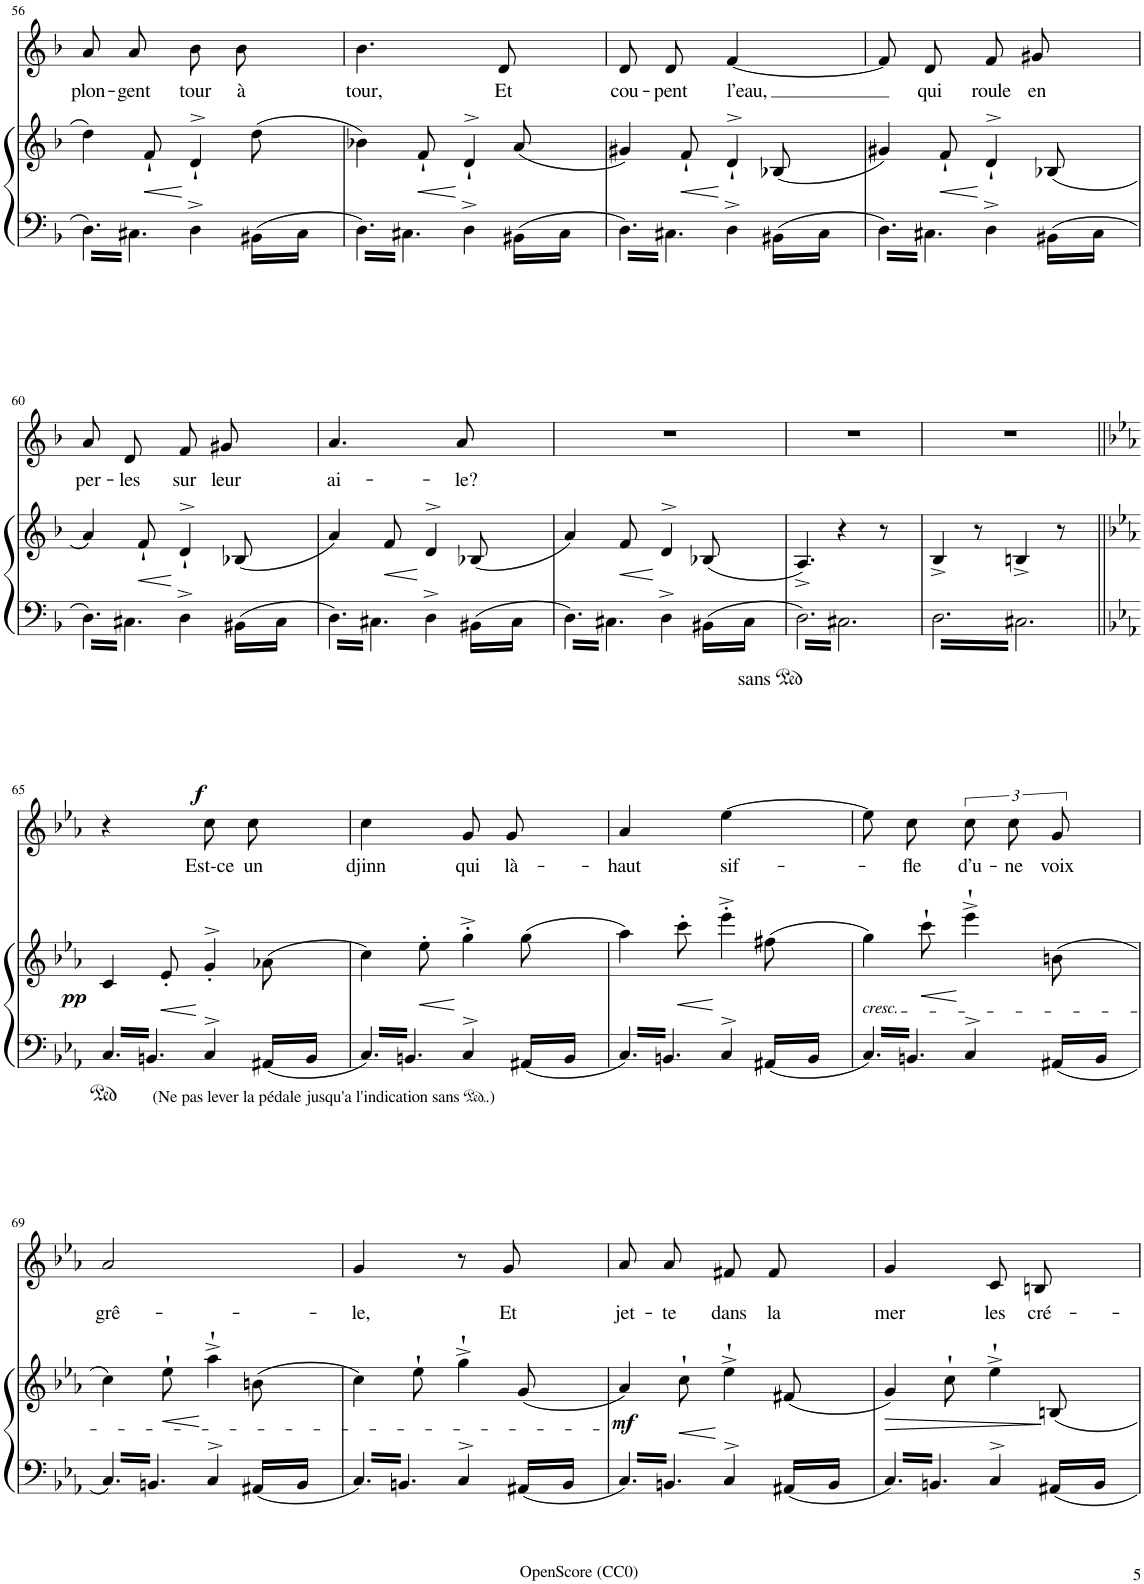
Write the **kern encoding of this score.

**kern	**kern	**dynam	**kern	**text	**dynam
*part2	*part2	*part2	*part1	*part1	*part1
*staff3	*staff2	*staff2/3	*staff1	*staff1	*staff1
*I"Piano	*	*	*I"Chant Voice	*	*
*I'Pno	*	*	*	*	*
!!LO:PB:g=z
*clefF4	*clefG2	*	*clefG2	*	*
*k[b-]	*k[b-]	*	*k[b-]	*	*
*M6/8	*M6/8	*	*M2/4	*	*
=56	=56	=56	=56	=56	=56
!	!	!	!	!LO:LY:b	!
12..D\	4dd\	.	8a/L	plon-	.
!	!	!	!	!LO:LY:b	!
.	.	.	8a/J	-gent	.
[16C#X\	.	.	.	.	.
!	!	!LO:HP:b	!	!LO:LY:b	!
8C#\]	8f`/	<	8b-\L	tour	.
!	!	!	!	!LO:LY:b	!
4D^\	4d`^>/	[	8b-\J	à	.
.	.	.	4ryy	.	.
16BB#X\LL	(8dd\	.	.	.	.
16C#\JJ	.	.	.	.	.
=57	=57	=57	=57	=57	=57
!	!	!	!	!LO:LY:b	!
12..D\	4b-X\)	.	4.b-\	tour,	.
[16C#X\	.	.	.	.	.
!	!	!LO:HP:b	!	!	!
8C#\]	8f`/	<	.	.	.
!	!	!	!	!LO:LY:b	!
4D^\	4d`^>/	[	8d/	Et	.
.	.	.	4ryy	.	.
16BB#X\LL	(8a/	.	.	.	.
16C#\JJ	.	.	.	.	.
=58	=58	=58	=58	=58	=58
!	!	!	!	!LO:LY:b	!
12..D\	4g#X/)	.	8d/L	cou-	.
!	!	!	!	!LO:LY:b	!
.	.	.	8d/J	-pent	.
[16C#X\	.	.	.	.	.
!	!	!LO:HP:b	!	!LO:LY:b	!
8C#\]	8f`/	<	[4f/	l’eau,	.
4D^\	4d`^>/	[	.	.	.
.	.	.	4ryy	.	.
16BB#X\LL	(8B-X/	.	.	.	.
16C#\JJ	.	.	.	.	.
=59	=59	=59	=59	=59	=59
12..D\	4g#X/)	.	8f/L]	.	.
!	!	!	!	!LO:LY:b	!
.	.	.	8d/J	qui	.
[16C#X\	.	.	.	.	.
!	!	!LO:HP:b	!	!LO:LY:b	!
8C#\]	8f`/	<	8f/L	roule	.
!	!	!	!	!LO:LY:b	!
4D^\	4d`^>/	[	8g#X/J	en	.
.	.	.	4ryy	.	.
16BB#X\LL	(8B-X/	.	.	.	.
16C#\JJ	.	.	.	.	.
!!LO:LB:g=z
=60	=60	=60	=60	=60	=60
!	!	!	!	!LO:LY:b	!
12..D\	4a/)	.	8a/L	per-	.
!	!	!	!	!LO:LY:b	!
.	.	.	8d/J	-les	.
[16C#X\	.	.	.	.	.
!	!	!LO:HP:b	!	!LO:LY:b	!
8C#\]	8f`/	<	8f/L	sur	.
!	!	!	!	!LO:LY:b	!
4D^\	4d`^>/	[	8g#X/J	leur	.
.	.	.	4ryy	.	.
16BB#X\LL	(8B-X/	.	.	.	.
16C#\JJ	.	.	.	.	.
=61	=61	=61	=61	=61	=61
!	!	!	!	!LO:LY:b	!
12..D\	4a/)	.	4.a/	ai-	.
[16C#X\	.	.	.	.	.
!	!	!LO:HP:b	!	!	!
8C#\]	8f/	<	.	.	.
!	!	!	!	!LO:LY:b	!
4D^\	4d^>/	[	8a/	-le?	.
.	.	.	4ryy	.	.
16BB#X\LL	(8B-X/	.	.	.	.
16C#\JJ	.	.	.	.	.
=62	=62	=62	=62	=62	=62
12..D\	4a/)	.	2r	.	.
[16C#X\	.	.	.	.	.
!	!	!LO:HP:b	!	!	!
8C#\]	8f/	<	.	.	.
4D^\	4d^>/	[	.	.	.
.	.	.	4ryy	.	.
16BB#X\LL	(8B-X/	.	.	.	.
16C#\JJ	.	.	.	.	.
=63	=63	=63	=63	=63	=63
6..D\	4.A^</)	.	2r	.	.
[8C#X\	4r	.	.	.	.
4C#\]	.	.	4ryy	.	.
.	8r	.	.	.	.
=64	=64	=64	=64	=64	=64
6..D\	4B-^</	.	2r	.	.
.	8r	.	.	.	.
[8C#X\	4Bn^</	.	.	.	.
4C#\]	.	.	4ryy	.	.
.	8r	.	.	.	.
!!LO:LB:g=z
=65||	=65||	=65||	=65||	=65||	=65||
*k[b-e-a-]	*k[b-e-a-]	*	*k[b-e-a-]	*	*
!LO:TX:b:t=(Ne pas lever la pédale jusqu'a l'indication sans	!	!	!	!	!
!LO:TX:b:t=.)	!	!	!	!	!
!	!	!LO:DY:b	!	!	!
12..C/	4c/	pp	4r	.	.
[16BBn/	.	.	.	.	.
!	!	!LO:HP:b	!	!LO:LY:b	!LO:DY:a
8BB/]	8e-'/	<	8cc\L	Est-ce	f
!	!	!	!	!LO:LY:b	!
4C^>/	4g'^>/	[	8cc\J	un	.
.	.	.	4ryy	.	.
16AA#X/LL	(8a-X\	.	.	.	.
16BB/JJ	.	.	.	.	.
=66	=66	=66	=66	=66	=66
!	!	!	!	!LO:LY:b	!
12..C/	4cc\)	.	4cc\	djinn	.
[16BBn/	.	.	.	.	.
!	!	!LO:HP:b	!	!LO:LY:b	!
8BB/]	8ee-'\	<	8g/L	qui	.
!	!	!	!	!LO:LY:b	!
4C^>/	4gg'^>\	[	8g/J	là-	.
.	.	.	4ryy	.	.
16AA#X/LL	(8gg\	.	.	.	.
16BB/JJ	.	.	.	.	.
=67	=67	=67	=67	=67	=67
!	!	!	!	!LO:LY:b	!
12..C/	4aa-\)	.	4a-/	-haut	.
[16BBn/	.	.	.	.	.
!	!	!LO:HP:b	!	!LO:LY:b	!
8BB/]	8ccc'\	<	[4ee-\	sif-	.
4C^>/	4eee-'^>\	[	.	.	.
.	.	.	4ryy	.	.
16AA#X/LL	(8ff#X\	.	.	.	.
16BB/JJ	.	.	.	.	.
=68	=68	=68	=68	=68	=68
!	!LO:TX:b:i:t=cresc.	!	!	!	!
12..C/	4gg\)	.	8ee-\L]	.	.
!	!	!	!	!LO:LY:b	!
.	.	.	8cc\J	-fle	.
[16BBn/	.	.	.	.	.
!	!	!LO:HP:b	!	!LO:LY:b	!
8BB/]	8ccc`\	<	12cc/L	d’u-	.
!	!	!	!	!LO:LY:b	!
.	.	.	12cc/	-ne	.
4C^>/	4eee-^>`\	[	.	.	.
!	!	!	!	!LO:LY:b	!
.	.	.	12g/J	voix	.
.	.	.	4ryy	.	.
16AA#X/LL	(8bn\	.	.	.	.
16BB/JJ	.	.	.	.	.
!!LO:LB:g=z
=69	=69	=69	=69	=69	=69
!	!	!	!	!LO:LY:b	!
12..C/	4cc\)	.	2a-/	grê-	.
[16BBn/	.	.	.	.	.
!	!	!LO:HP:b	!	!	!
8BB/]	8ee-`\	<	.	.	.
4C^>/	4aa-^>`\	[	.	.	.
.	.	.	4ryy	.	.
16AA#X/LL	(8bn\	.	.	.	.
16BB/JJ	.	.	.	.	.
=70	=70	=70	=70	=70	=70
!	!	!	!	!LO:LY:b	!
12..C/	4cc\)	.	4g/	-le,	.
[16BBn/	.	.	.	.	.
8BB/]	8ee-`\	.	8r	.	.
!	!	!	!	!LO:LY:b	!
4C^>/	4gg^>`\	.	8g/	Et	.
.	.	.	4ryy	.	.
16AA#X/LL	(8g/	.	.	.	.
16BB/JJ	.	.	.	.	.
=71	=71	=71	=71	=71	=71
!	!	!LO:DY:b	!	!LO:LY:b	!
12..C/	4a-/)	mf	8a-/L	jet-	.
!	!	!	!	!LO:LY:b	!
.	.	.	8a-/J	-te	.
[16BBn/	.	.	.	.	.
!	!	!LO:HP:b	!	!LO:LY:b	!
8BB/]	8cc`\	<	8f#X/L	dans	.
!	!	!	!	!LO:LY:b	!
4C^>/	4ee-^>`\	[	8f#/J	la	.
.	.	.	4ryy	.	.
16AA#X/LL	(8f#X/	.	.	.	.
16BB/JJ	.	.	.	.	.
=72	=72	=72	=72	=72	=72
!	!	!LO:HP:b	!	!LO:LY:b	!
12..C/	4g/)	>	4g/	mer	.
[16BBn/	.	.	.	.	.
!	!	!	!	!LO:LY:b	!
8BB/]	8cc`\	.	8c/L	les	.
!	!	!	!	!LO:LY:b	!
4C^>/	4ee-^>`\	.	8Bn/J	cré-	.
.	.	.	4ryy	.	.
16AA#X/LL	8Bn/	]	.	.	.
16BB/JJ	.	.	.	.	.
=	=	=	=	=	=
*-	*-	*-	*-	*-	*-
